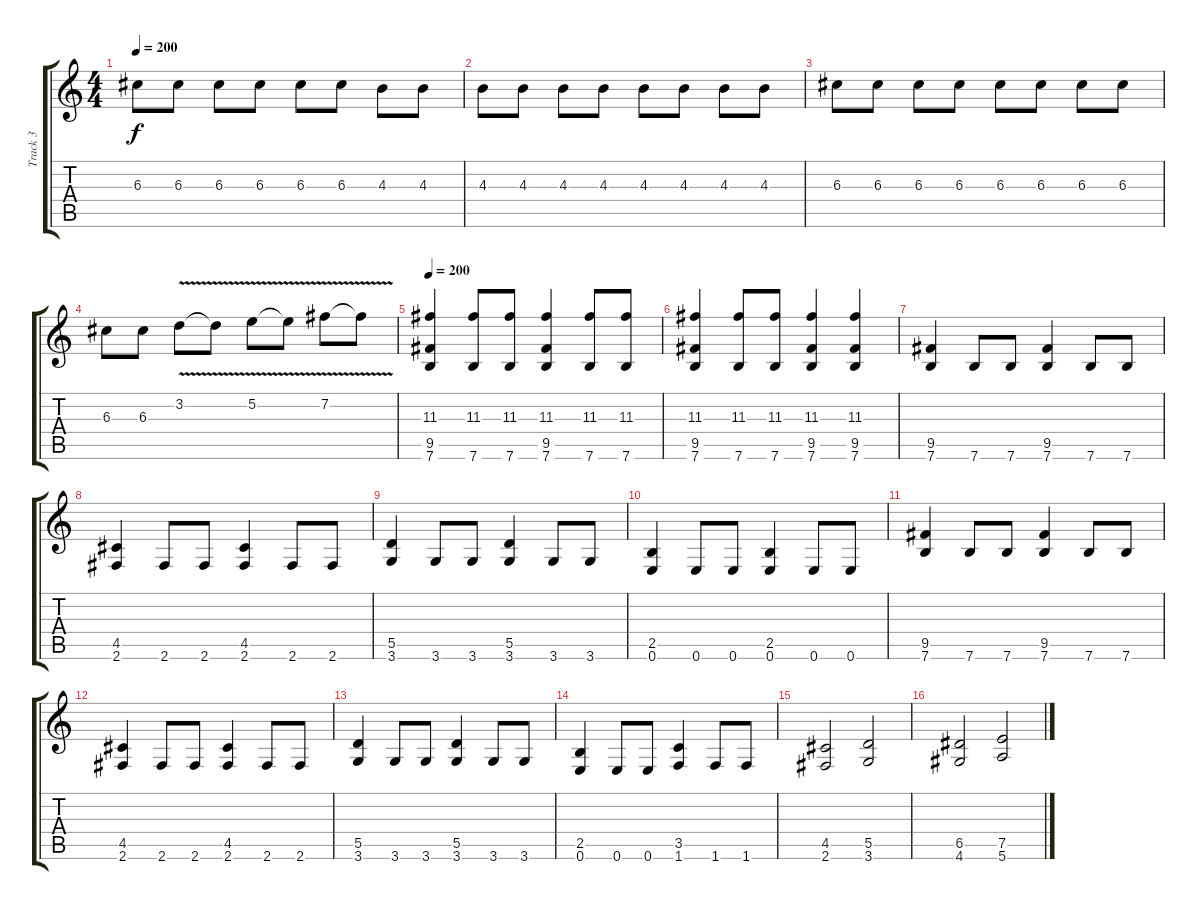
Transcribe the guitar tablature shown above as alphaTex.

\track ("Track 3" "Track 3") {instrument overdrivenguitar}
\staff {score tabs}
\tuning (E4 B3 G3 D3 A2 E2) {hide}
\ts (4 4)
\tempo 200
\clef g2
\ks c
6.3.8{dy f} 6.3.8 6.3.8 6.3.8 6.3.8 6.3.8 4.3.8 4.3.8 |
4.3.8 4.3.8 4.3.8 4.3.8 4.3.8 4.3.8 4.3.8 4.3.8 |
6.3.8 6.3.8 6.3.8 6.3.8 6.3.8 6.3.8 6.3.8 6.3.8 |
6.3.8 6.3.8 3.2{v}.8 3.2{t}.8 5.2{v}.8 5.2{t}.8 7.2{v}.8 7.2{t}.8 |
\tempo 200
(11.3 9.5 7.6).4 (11.3 7.6).8 (11.3 7.6).8 (11.3 9.5 7.6).4 (11.3 7.6).8 (11.3 7.6).8 |
(11.3 9.5 7.6).4 (11.3 7.6).8 (11.3 7.6).8 (11.3 9.5 7.6).4 (11.3 9.5 7.6).4 |
(9.5 7.6).4 7.6.8 7.6.8 (9.5 7.6).4 7.6.8 7.6.8 |
(4.5 2.6).4 2.6.8 2.6.8 (4.5 2.6).4 2.6.8 2.6.8 |
(5.5 3.6).4 3.6.8 3.6.8 (5.5 3.6).4 3.6.8 3.6.8 |
(2.5 0.6).4 0.6.8 0.6.8 (2.5 0.6).4 0.6.8 0.6.8 |
(9.5 7.6).4 7.6.8 7.6.8 (9.5 7.6).4 7.6.8 7.6.8 |
(4.5 2.6).4 2.6.8 2.6.8 (4.5 2.6).4 2.6.8 2.6.8 |
(5.5 3.6).4 3.6.8 3.6.8 (5.5 3.6).4 3.6.8 3.6.8 |
(2.5 0.6).4 0.6.8 0.6.8 (3.5 1.6).4 1.6.8 1.6.8 |
(4.5 2.6).2 (5.5 3.6).2 |
(6.5 4.6).2 (7.5 5.6).2
